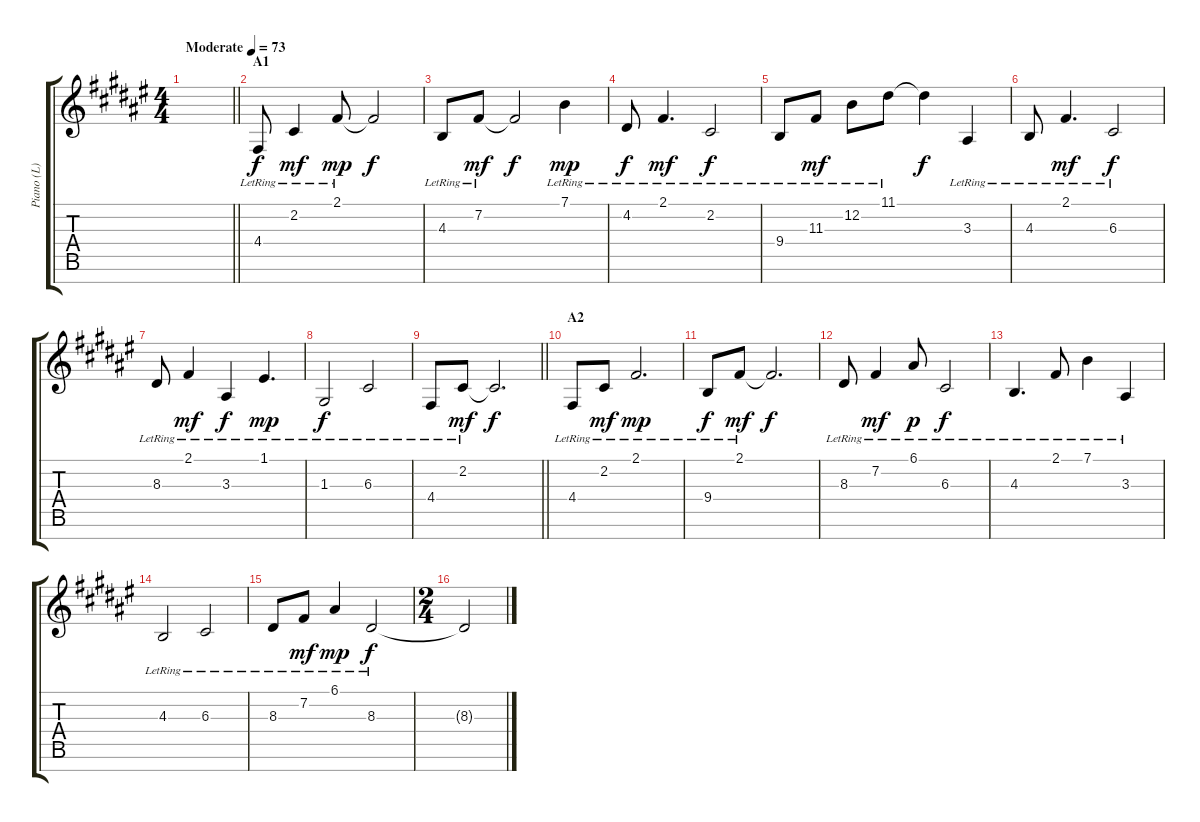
\track ("Piano (L)" "Piano (L)") {instrument acousticgrandpiano}
\staff {score tabs}
\tuning (E4 B3 G3 D3 A2 E2 B1) {hide}
\ts (4 4)
\tempo (73 "Moderate")
\clef g2
\barLineRight lightlight
\ks f#
|
\section ("" "A1")
4.4{lr}.8 2.2{lr}.4{dy mf} 2.1{lr}.8{dy mp} 2.1{t}.2{dy f} |
4.3{lr}.8 7.2{lr}.8{dy mf} 7.2{t}.2{dy f} 7.1{lr}.4{dy mp} |
4.2{lr}.8{dy f} 2.1{lr}.4{d dy mf} 2.2{lr}.2{dy f} |
9.4{lr}.8 11.3{lr}.8{dy mf} 12.2{lr}.8 11.1{lr}.8 11.1{t}.4{dy f} 3.3{lr}.4 |
4.3{lr}.8 2.1{lr}.4{d dy mf} 6.3{lr}.2{dy f} |
8.3{lr}.8 2.1{lr}.4{dy mf} 3.3{lr}.4{dy f} 1.1{lr}.4{d dy mp} |
1.3{lr}.2{dy f} 6.3{lr}.2 |
\barLineRight lightlight
4.4{lr}.8 2.2{lr}.8{dy mf} 2.2{t}.2{d dy f} |
\section ("" "A2")
4.4{lr}.8 2.2{lr}.8{dy mf} 2.1{lr}.2{d dy mp} |
9.4{lr}.8{dy f} 2.1{lr}.8{dy mf} 2.1{t}.2{d dy f} |
8.3{lr}.8 7.2{lr}.4{dy mf} 6.1{lr}.8{dy p} 6.3{lr}.2{dy f} |
4.3{lr}.4{d} 2.1{lr}.8 7.1{lr}.4 3.3{lr}.4 |
4.3{lr}.2 6.3{lr}.2 |
8.3{lr}.8 7.2{lr}.8{dy mf} 6.1{lr}.4{dy mp} 8.3{lr}.2{dy f} |
\ts (2 4)
8.3{t}.2
